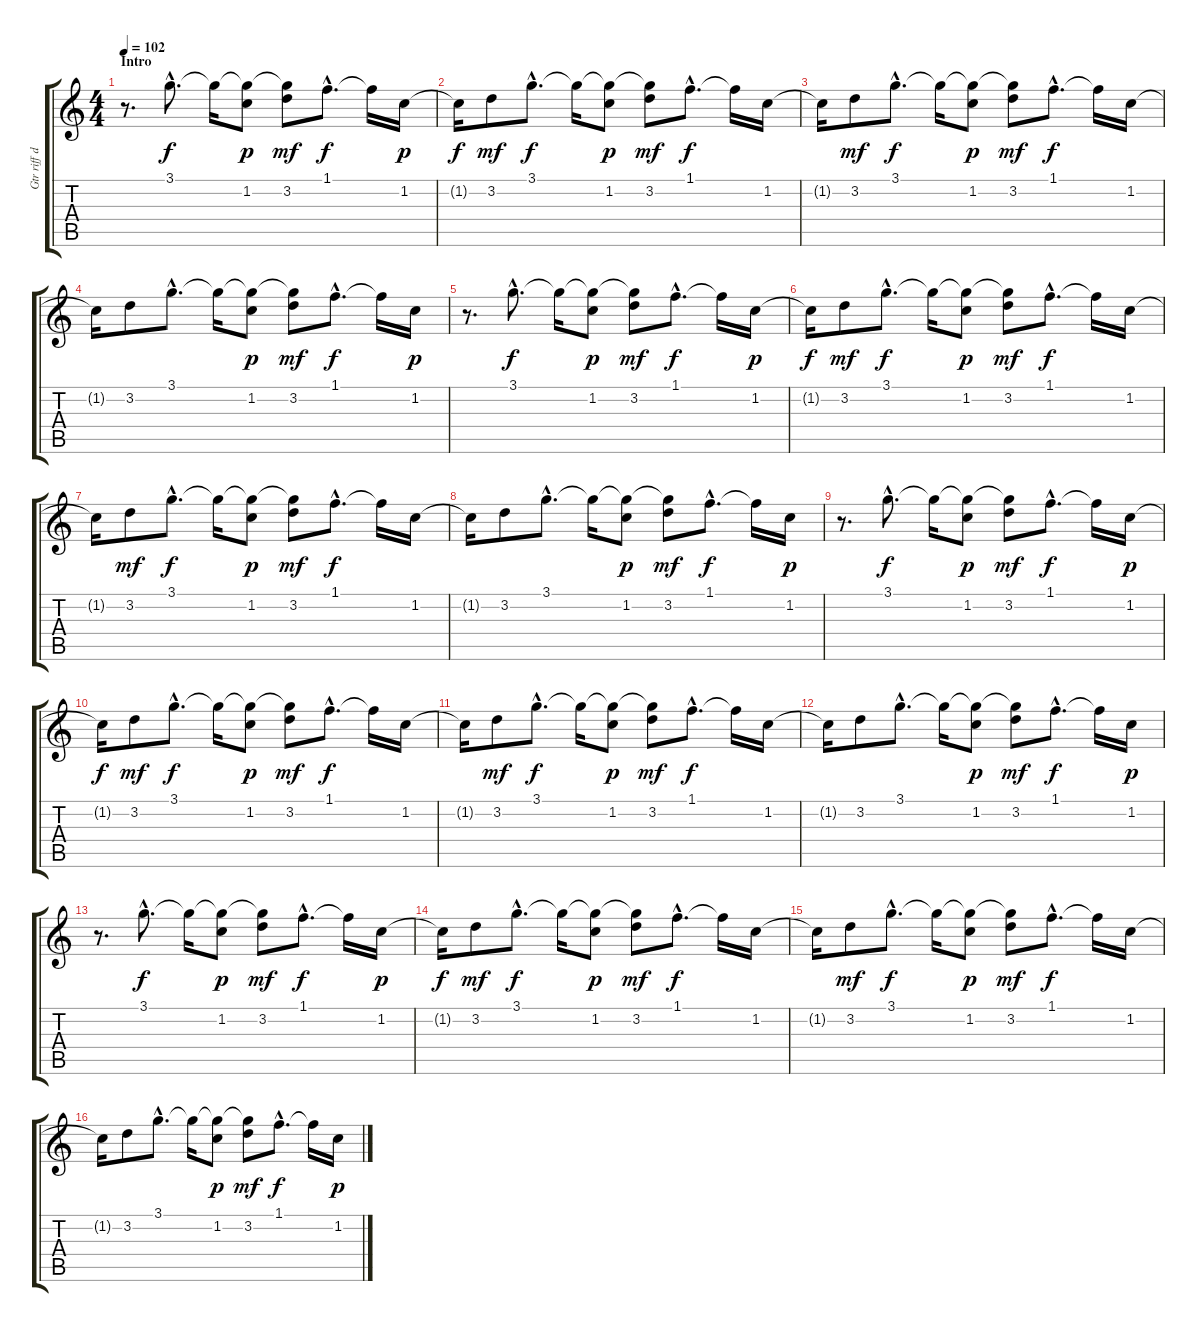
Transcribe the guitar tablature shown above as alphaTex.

\track ("Gtr riff delay" "Gtr riff d") {instrument electricguitarclean}
\staff {score tabs}
\tuning (E4 B3 G3 D3 A2 E2) {hide}
\ts (4 4)
\section ("" "Intro")
\tempo 102
\clef g2
\ks c
r.8{d dy f instrument electricguitarclean} 3.1{hac}.8{d} 3.1{t}.16 (3.1{t} 1.2).8{dy p} (3.1{t} 3.2).8{dy mf} 1.1{hac}.8{d dy f} 1.1{t}.16 1.2.16{dy p} |
1.2{t}.16{dy f} 3.2.8{dy mf} 3.1{hac}.8{d dy f} 3.1{t}.16 (3.1{t} 1.2).8{dy p} (3.1{t} 3.2).8{dy mf} 1.1{hac}.8{d dy f} 1.1{t}.16 1.2.16 |
1.2{t}.16 3.2.8{dy mf} 3.1{hac}.8{d dy f} 3.1{t}.16 (3.1{t} 1.2).8{dy p} (3.1{t} 3.2).8{dy mf} 1.1{hac}.8{d dy f} 1.1{t}.16 1.2.16 |
1.2{t}.16 3.2.8 3.1{hac}.8{d} 3.1{t}.16 (3.1{t} 1.2).8{dy p} (3.1{t} 3.2).8{dy mf} 1.1{hac}.8{d dy f} 1.1{t}.16 1.2.16{dy p} |
r.8{d} 3.1{hac}.8{d dy f} 3.1{t}.16 (3.1{t} 1.2).8{dy p} (3.1{t} 3.2).8{dy mf} 1.1{hac}.8{d dy f} 1.1{t}.16 1.2.16{dy p} |
1.2{t}.16{dy f} 3.2.8{dy mf} 3.1{hac}.8{d dy f} 3.1{t}.16 (3.1{t} 1.2).8{dy p} (3.1{t} 3.2).8{dy mf} 1.1{hac}.8{d dy f} 1.1{t}.16 1.2.16 |
1.2{t}.16 3.2.8{dy mf} 3.1{hac}.8{d dy f} 3.1{t}.16 (3.1{t} 1.2).8{dy p} (3.1{t} 3.2).8{dy mf} 1.1{hac}.8{d dy f} 1.1{t}.16 1.2.16 |
1.2{t}.16 3.2.8 3.1{hac}.8{d} 3.1{t}.16 (3.1{t} 1.2).8{dy p} (3.1{t} 3.2).8{dy mf} 1.1{hac}.8{d dy f} 1.1{t}.16 1.2.16{dy p} |
r.8{d} 3.1{hac}.8{d dy f} 3.1{t}.16 (3.1{t} 1.2).8{dy p} (3.1{t} 3.2).8{dy mf} 1.1{hac}.8{d dy f} 1.1{t}.16 1.2.16{dy p} |
1.2{t}.16{dy f} 3.2.8{dy mf} 3.1{hac}.8{d dy f} 3.1{t}.16 (3.1{t} 1.2).8{dy p} (3.1{t} 3.2).8{dy mf} 1.1{hac}.8{d dy f} 1.1{t}.16 1.2.16 |
1.2{t}.16 3.2.8{dy mf} 3.1{hac}.8{d dy f} 3.1{t}.16 (3.1{t} 1.2).8{dy p} (3.1{t} 3.2).8{dy mf} 1.1{hac}.8{d dy f} 1.1{t}.16 1.2.16 |
1.2{t}.16 3.2.8 3.1{hac}.8{d} 3.1{t}.16 (3.1{t} 1.2).8{dy p} (3.1{t} 3.2).8{dy mf} 1.1{hac}.8{d dy f} 1.1{t}.16 1.2.16{dy p} |
r.8{d} 3.1{hac}.8{d dy f} 3.1{t}.16 (3.1{t} 1.2).8{dy p} (3.1{t} 3.2).8{dy mf} 1.1{hac}.8{d dy f} 1.1{t}.16 1.2.16{dy p} |
1.2{t}.16{dy f} 3.2.8{dy mf} 3.1{hac}.8{d dy f} 3.1{t}.16 (3.1{t} 1.2).8{dy p} (3.1{t} 3.2).8{dy mf} 1.1{hac}.8{d dy f} 1.1{t}.16 1.2.16 |
1.2{t}.16 3.2.8{dy mf} 3.1{hac}.8{d dy f} 3.1{t}.16 (3.1{t} 1.2).8{dy p} (3.1{t} 3.2).8{dy mf} 1.1{hac}.8{d dy f} 1.1{t}.16 1.2.16 |
1.2{t}.16 3.2.8 3.1{hac}.8{d} 3.1{t}.16 (3.1{t} 1.2).8{dy p} (3.1{t} 3.2).8{dy mf} 1.1{hac}.8{d dy f} 1.1{t}.16 1.2.16{dy p}
